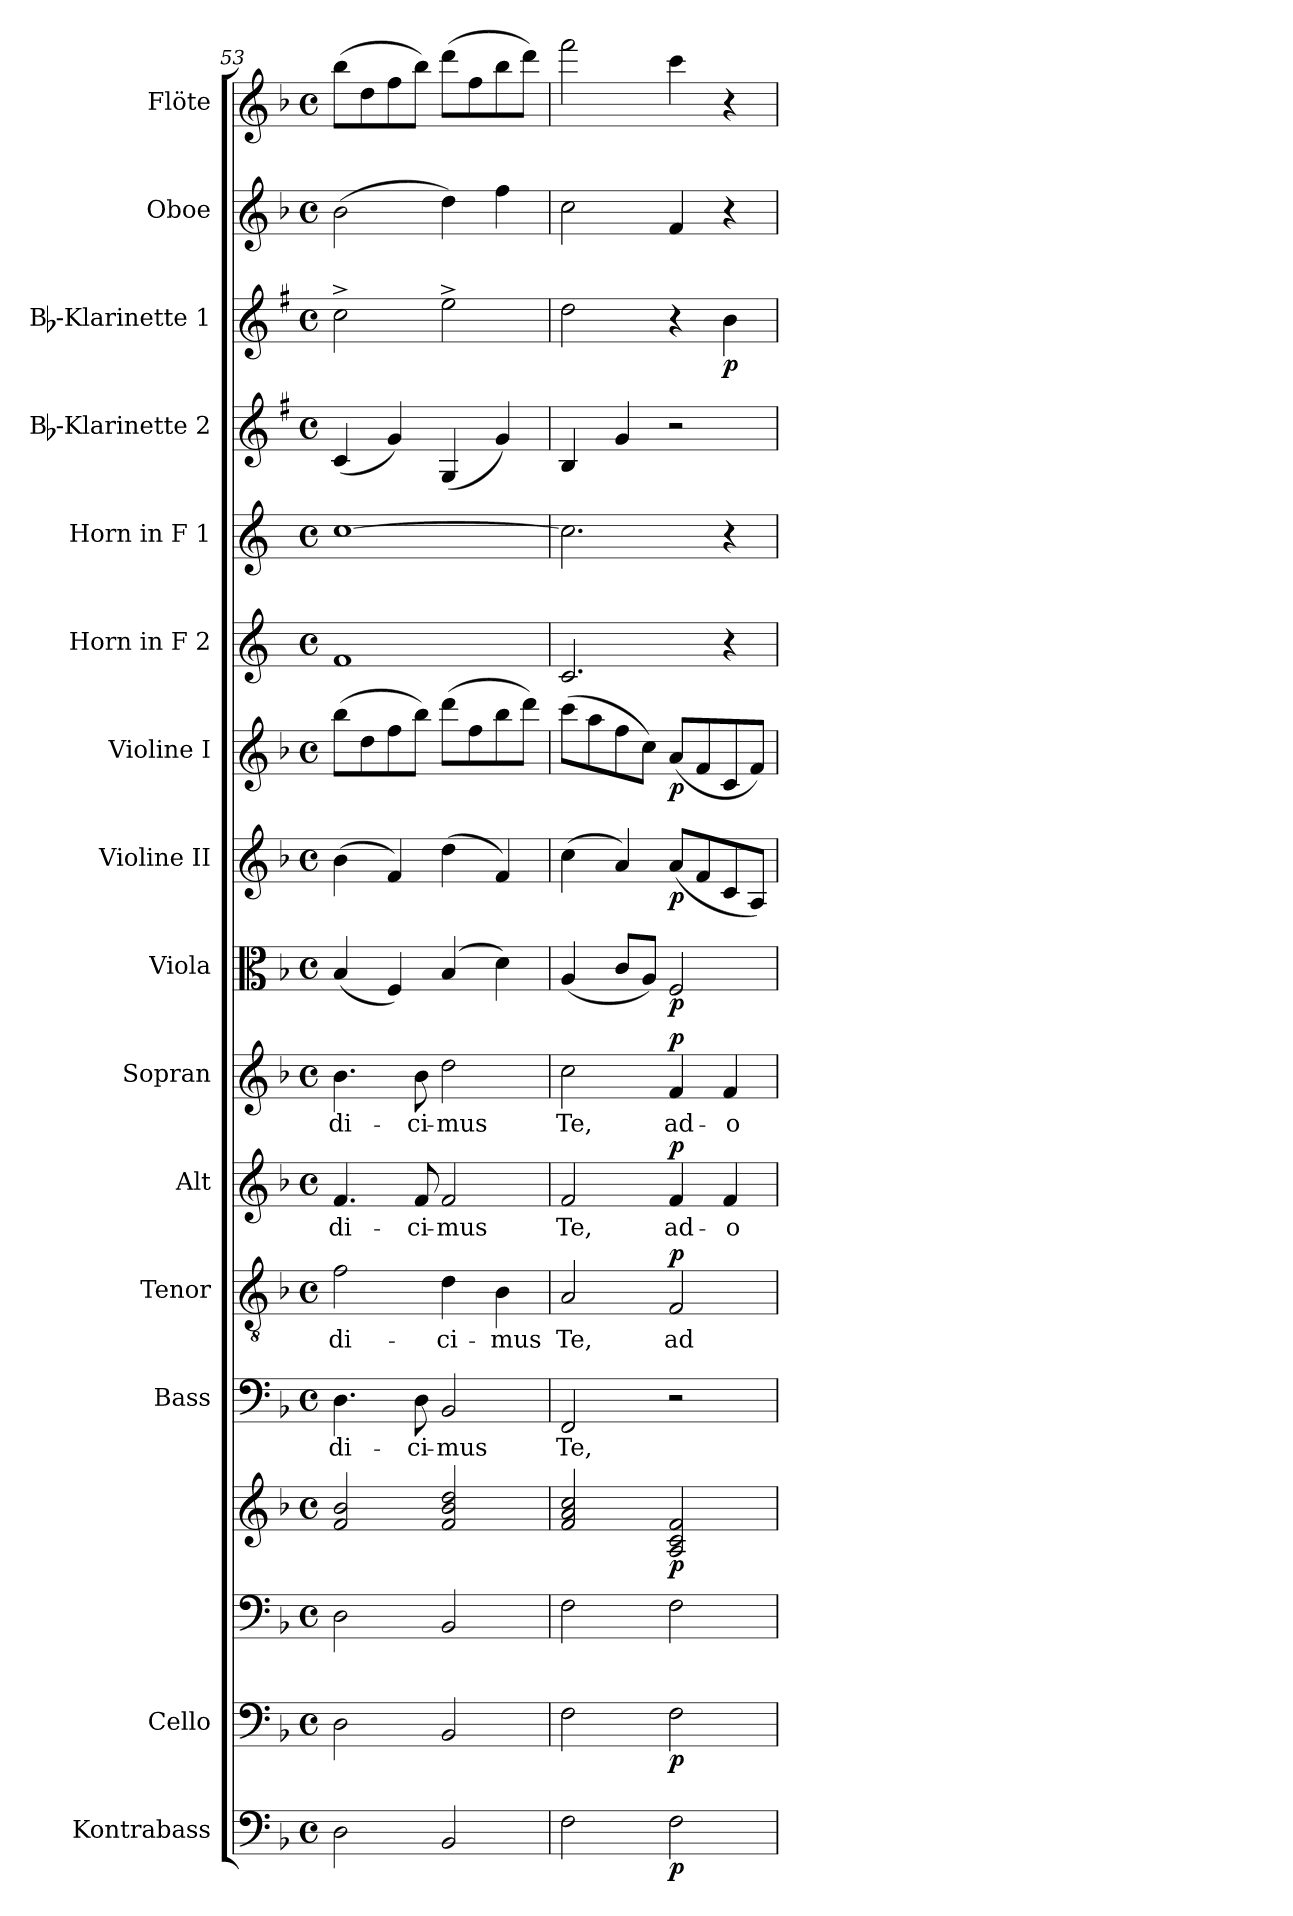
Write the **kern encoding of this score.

**kern	**dynam	**kern	**dynam	**kern	**kern	**dynam	**kern	**text	**kern	**text	**dynam	**kern	**text	**dynam	**kern	**text	**dynam	**kern	**dynam	**kern	**dynam	**kern	**dynam	**kern	**kern	**kern	**kern	**dynam	**kern	**kern
*part16	*part16	*part15	*part15	*part14	*part14	*part14	*part13	*part13	*part12	*part12	*part12	*part11	*part11	*part11	*part10	*part10	*part10	*part9	*part9	*part8	*part8	*part7	*part7	*part6	*part5	*part4	*part3	*part3	*part2	*part1
*staff17	*staff17	*staff16	*staff16	*staff15	*staff14	*staff14/15	*staff13	*staff13	*staff12	*staff12	*staff12	*staff11	*staff11	*staff11	*staff10	*staff10	*staff10	*staff9	*staff9	*staff8	*staff8	*staff7	*staff7	*staff6	*staff5	*staff4	*staff3	*staff3	*staff2	*staff1
*I"Kontrabass	*	*I"Cello	*	*	*	*	*I"Bass	*	*I"Tenor	*	*	*I"Alt	*	*	*I"Sopran	*	*	*I"Viola	*	*I"Violine II	*	*I"Violine I	*	*I"Horn in F 2	*I"Horn in F 1	*I"Bb-Klarinette 2	*I"Bb-Klarinette 1	*	*I"Oboe	*I"Flöte
*I'Kb.	*	*	*	*	*	*	*I'B.	*	*I'T.	*	*	*I'A.	*	*	*I'S.	*	*	*I'Vla.	*	*I'Vl. II	*	*I'Vl. I	*	*	*	*I'Bb Kl. 2	*I'Bb Kl. 1	*	*I'Ob.	*I'Fl.
*clefF4	*	*clefF4	*	*clefF4	*clefG2	*	*clefF4	*	*clefGv2	*	*	*clefG2	*	*	*clefG2	*	*	*clefC3	*	*clefG2	*	*clefG2	*	*clefG2	*clefG2	*clefG2	*clefG2	*	*clefG2	*clefG2
*ITrd7c12	*	*	*	*	*	*	*	*	*	*	*	*	*	*	*	*	*	*	*	*	*	*	*	*ITrd4c7	*ITrd4c7	*ITrd1c2	*ITrd1c2	*	*	*
*k[b-]	*	*k[b-]	*	*k[b-]	*k[b-]	*	*k[b-]	*	*k[b-]	*	*	*k[b-]	*	*	*k[b-]	*	*	*k[b-]	*	*k[b-]	*	*k[b-]	*	*k[b-]	*k[b-]	*k[b-]	*k[b-]	*	*k[b-]	*k[b-]
*F:	*	*F:	*	*F:	*F:	*	*F:	*	*F:	*	*	*F:	*	*	*F:	*	*	*F:	*	*F:	*	*F:	*	*F:	*F:	*F:	*F:	*	*F:	*F:
*M4/4	*	*M4/4	*	*M4/4	*M4/4	*	*M4/4	*	*M4/4	*	*	*M4/4	*	*	*M4/4	*	*	*M4/4	*	*M4/4	*	*M4/4	*	*M4/4	*M4/4	*M4/4	*M4/4	*	*M4/4	*M4/4
*met(c)	*	*met(c)	*	*met(c)	*met(c)	*	*met(c)	*	*met(c)	*	*	*met(c)	*	*	*met(c)	*	*	*met(c)	*	*met(c)	*	*met(c)	*	*met(c)	*met(c)	*met(c)	*met(c)	*	*met(c)	*met(c)
=53	=53	=53	=53	=53	=53	=53	=53	=53	=53	=53	=53	=53	=53	=53	=53	=53	=53	=53	=53	=53	=53	=53	=53	=53	=53	=53	=53	=53	=53	=53
!	!	!	!	!	!	!	!	!LO:LY:b	!	!LO:LY:b	!	!	!LO:LY:b	!	!	!LO:LY:b	!	!	!	!	!	!	!	!	!	!	!	!	!	!
2DD\	.	2D\	.	2D\	2f/ 2b-/	.	4.D\	-di-	2f\	-di-	.	4.f/	-di-	.	4.b-\	-di-	.	(<4B-/	.	(>4b-\	.	(>8bb-\L	.	1B-	[1f	(<4B-/	2b-^>\	.	(>2b-\	(>8bb-\L
.	.	.	.	.	.	.	.	.	.	.	.	.	.	.	.	.	.	.	.	.	.	8dd\	.	.	.	.	.	.	.	8dd\
.	.	.	.	.	.	.	.	.	.	.	.	.	.	.	.	.	.	4F/)	.	4f/)	.	8ff\	.	.	.	4f/)	.	.	.	8ff\
!	!	!	!	!	!	!	!	!LO:LY:b	!	!	!	!	!LO:LY:b	!	!	!LO:LY:b	!	!	!	!	!	!	!	!	!	!	!	!	!	!
.	.	.	.	.	.	.	8D\	-ci-	.	.	.	8f/	-ci-	.	8b-\	-ci-	.	.	.	.	.	8bb-\J)	.	.	.	.	.	.	.	8bb-\J)
!	!	!	!	!	!	!	!	!LO:LY:b	!	!LO:LY:b	!	!	!LO:LY:b	!	!	!LO:LY:b	!	!	!	!	!	!	!	!	!	!	!	!	!	!
2BBB-/	.	2BB-/	.	2BB-/	2f/ 2b-/ 2dd/	.	2BB-/	-mus	4d\	-ci-	.	2f/	-mus	.	2dd\	-mus	.	(4B-/	.	(>4dd\	.	(>8ddd\L	.	.	.	(<4F/	2dd^>\	.	4dd\)	(>8ddd\L
.	.	.	.	.	.	.	.	.	.	.	.	.	.	.	.	.	.	.	.	.	.	8ff\	.	.	.	.	.	.	.	8ff\
!	!	!	!	!	!	!	!	!	!	!LO:LY:b	!	!	!	!	!	!	!	!	!	!	!	!	!	!	!	!	!	!	!	!
.	.	.	.	.	.	.	.	.	4B-\	-mus	.	.	.	.	.	.	.	4d\)	.	4f/)	.	8bb-\	.	.	.	4f/)	.	.	4ff\	8bb-\
.	.	.	.	.	.	.	.	.	.	.	.	.	.	.	.	.	.	.	.	.	.	8ddd\J)	.	.	.	.	.	.	.	8ddd\J)
!!LO:PB:g=z
=54	=54	=54	=54	=54	=54	=54	=54	=54	=54	=54	=54	=54	=54	=54	=54	=54	=54	=54	=54	=54	=54	=54	=54	=54	=54	=54	=54	=54	=54	=54
!	!	!	!	!	!	!	!	!LO:LY:b	!	!LO:LY:b	!	!	!LO:LY:b	!	!	!LO:LY:b	!	!	!	!	!	!	!	!	!	!	!	!	!	!
2FF\	.	2F\	.	2F\	2f/ 2a/ 2cc/	.	2FF/	Te,	2A/	Te,	.	2f/	Te,	.	2cc\	Te,	.	(<4A/	.	(>4cc\	.	(>8ccc\L	.	2.F/	2.f\]	4A/	2cc\	.	2cc\	2fff\
.	.	.	.	.	.	.	.	.	.	.	.	.	.	.	.	.	.	.	.	.	.	8aa\	.	.	.	.	.	.	.	.
.	.	.	.	.	.	.	.	.	.	.	.	.	.	.	.	.	.	8c/L	.	4a/)	.	8ff\	.	.	.	4f/	.	.	.	.
.	.	.	.	.	.	.	.	.	.	.	.	.	.	.	.	.	.	8A/J)	.	.	.	8cc\J)	.	.	.	.	.	.	.	.
!	!LO:DY:b	!	!LO:DY:b	!	!	!LO:DY:b	!	!	!	!LO:LY:b	!LO:DY:a	!	!LO:LY:b	!LO:DY:a	!	!LO:LY:b	!LO:DY:a	!	!LO:DY:b	!	!LO:DY:b	!	!LO:DY:b	!	!	!	!	!	!	!
2FF\	p	2F\	p	2F\	2A/ 2c/ 2f/	p	2r	.	2F/	ad-	p	4f/	ad-	p	4f/	ad-	p	2F/	p	(<8a/L	p	(<8a/L	p	.	.	2r	4r	.	4f/	4ccc\
.	.	.	.	.	.	.	.	.	.	.	.	.	.	.	.	.	.	.	.	8f/	.	8f/	.	.	.	.	.	.	.	.
!	!	!	!	!	!	!	!	!	!	!	!	!	!LO:LY:b	!	!	!LO:LY:b	!	!	!	!	!	!	!	!	!	!	!	!LO:DY:b	!	!
.	.	.	.	.	.	.	.	.	.	.	.	4f/	-o-	.	4f/	-o-	.	.	.	8c/	.	8c/	.	4r	4r	.	4a\	p	4r	4r
.	.	.	.	.	.	.	.	.	.	.	.	.	.	.	.	.	.	.	.	8A/J)	.	8f/J)	.	.	.	.	.	.	.	.
=	=	=	=	=	=	=	=	=	=	=	=	=	=	=	=	=	=	=	=	=	=	=	=	=	=	=	=	=	=	=
*-	*-	*-	*-	*-	*-	*-	*-	*-	*-	*-	*-	*-	*-	*-	*-	*-	*-	*-	*-	*-	*-	*-	*-	*-	*-	*-	*-	*-	*-	*-
